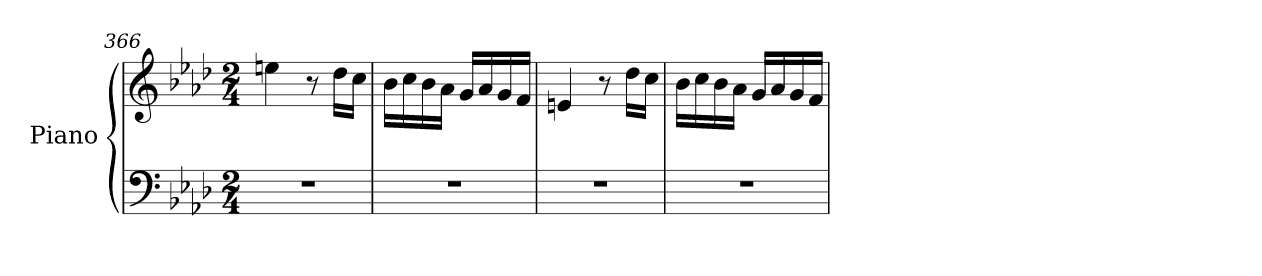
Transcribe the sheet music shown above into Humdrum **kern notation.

**kern	**kern
*part1	*part1
*staff2	*staff1
*I"Piano	*
*I'Pno.	*
*clefF4	*clefG2
*k[b-e-a-d-]	*k[b-e-a-d-]
*M2/4	*M2/4
=366	=366
2r	4een\
.	8r
.	16dd-\LL
.	16cc\JJ
=367	=367
2r	16b-\LL
.	16cc\
.	16b-\
.	16a-\JJ
.	16g/LL
.	16a-/
.	16g/
.	16f/JJ
!!LO:LB:g=z
=368	=368
2r	4en/
.	8r
.	16dd-\LL
.	16cc\JJ
=369	=369
2r	16b-\LL
.	16cc\
.	16b-\
.	16a-\JJ
.	16g/LL
.	16a-/
.	16g/
.	16f/JJ
=	=
*-	*-
